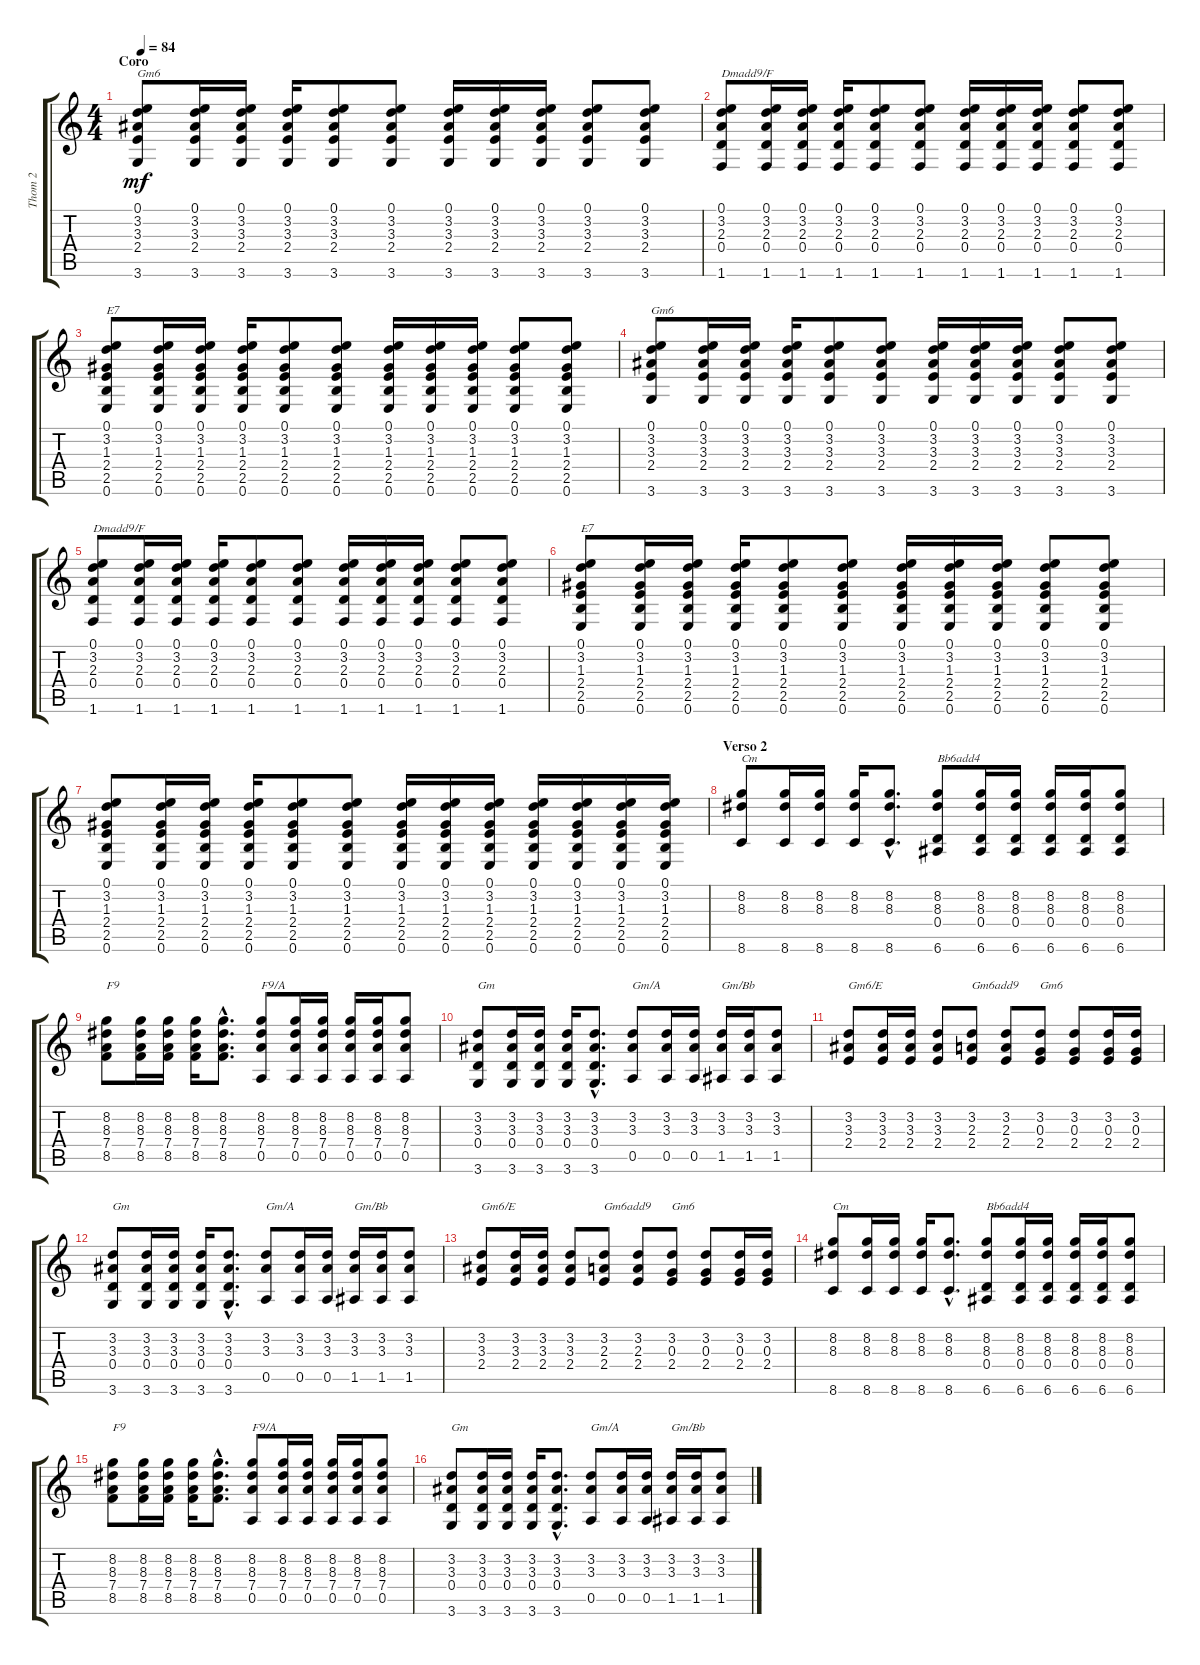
\track ("Thom 2" "Thom 2") {instrument acousticguitarnylon}
\staff {score tabs}
\tuning (E4 B3 G3 D3 A2 E2) {hide}
\ts (4 4)
\section ("" "Coro")
\tempo 84
\clef g2
\ks c
(0.1 3.2 3.3 2.4 3.6).8{txt "Gm6" dy mf} (0.1 3.2 3.3 2.4 3.6).16 (0.1 3.2 3.3 2.4 3.6).16 (0.1 3.2 3.3 2.4 3.6).16 (0.1 3.2 3.3 2.4 3.6).8 (0.1 3.2 3.3 2.4 3.6).8 (0.1 3.2 3.3 2.4 3.6).16 (0.1 3.2 3.3 2.4 3.6).16 (0.1 3.2 3.3 2.4 3.6).16 (0.1 3.2 3.3 2.4 3.6).8 (0.1 3.2 3.3 2.4 3.6).8 |
(0.1 3.2 2.3 0.4 1.6).8{txt "Dmadd9/F"} (0.1 3.2 2.3 0.4 1.6).16 (0.1 3.2 2.3 0.4 1.6).16 (0.1 3.2 2.3 0.4 1.6).16 (0.1 3.2 2.3 0.4 1.6).8 (0.1 3.2 2.3 0.4 1.6).8 (0.1 3.2 2.3 0.4 1.6).16 (0.1 3.2 2.3 0.4 1.6).16 (0.1 3.2 2.3 0.4 1.6).16 (0.1 3.2 2.3 0.4 1.6).8 (0.1 3.2 2.3 0.4 1.6).8 |
(0.1 3.2 1.3 2.4 2.5 0.6).8{txt "E7"} (0.1 3.2 1.3 2.4 2.5 0.6).16 (0.1 3.2 1.3 2.4 2.5 0.6).16 (0.1 3.2 1.3 2.4 2.5 0.6).16 (0.1 3.2 1.3 2.4 2.5 0.6).8 (0.1 3.2 1.3 2.4 2.5 0.6).8 (0.1 3.2 1.3 2.4 2.5 0.6).16 (0.1 3.2 1.3 2.4 2.5 0.6).16 (0.1 3.2 1.3 2.4 2.5 0.6).16 (0.1 3.2 1.3 2.4 2.5 0.6).8 (0.1 3.2 1.3 2.4 2.5 0.6).8 |
(0.1 3.2 3.3 2.4 3.6).8{txt "Gm6"} (0.1 3.2 3.3 2.4 3.6).16 (0.1 3.2 3.3 2.4 3.6).16 (0.1 3.2 3.3 2.4 3.6).16 (0.1 3.2 3.3 2.4 3.6).8 (0.1 3.2 3.3 2.4 3.6).8 (0.1 3.2 3.3 2.4 3.6).16 (0.1 3.2 3.3 2.4 3.6).16 (0.1 3.2 3.3 2.4 3.6).16 (0.1 3.2 3.3 2.4 3.6).8 (0.1 3.2 3.3 2.4 3.6).8 |
(0.1 3.2 2.3 0.4 1.6).8{txt "Dmadd9/F"} (0.1 3.2 2.3 0.4 1.6).16 (0.1 3.2 2.3 0.4 1.6).16 (0.1 3.2 2.3 0.4 1.6).16 (0.1 3.2 2.3 0.4 1.6).8 (0.1 3.2 2.3 0.4 1.6).8 (0.1 3.2 2.3 0.4 1.6).16 (0.1 3.2 2.3 0.4 1.6).16 (0.1 3.2 2.3 0.4 1.6).16 (0.1 3.2 2.3 0.4 1.6).8 (0.1 3.2 2.3 0.4 1.6).8 |
(0.1 3.2 1.3 2.4 2.5 0.6).8{txt "E7"} (0.1 3.2 1.3 2.4 2.5 0.6).16 (0.1 3.2 1.3 2.4 2.5 0.6).16 (0.1 3.2 1.3 2.4 2.5 0.6).16 (0.1 3.2 1.3 2.4 2.5 0.6).8 (0.1 3.2 1.3 2.4 2.5 0.6).8 (0.1 3.2 1.3 2.4 2.5 0.6).16 (0.1 3.2 1.3 2.4 2.5 0.6).16 (0.1 3.2 1.3 2.4 2.5 0.6).16 (0.1 3.2 1.3 2.4 2.5 0.6).8 (0.1 3.2 1.3 2.4 2.5 0.6).8 |
(0.1 3.2 1.3 2.4 2.5 0.6).8 (0.1 3.2 1.3 2.4 2.5 0.6).16 (0.1 3.2 1.3 2.4 2.5 0.6).16 (0.1 3.2 1.3 2.4 2.5 0.6).16 (0.1 3.2 1.3 2.4 2.5 0.6).8 (0.1 3.2 1.3 2.4 2.5 0.6).8 (0.1 3.2 1.3 2.4 2.5 0.6).16 (0.1 3.2 1.3 2.4 2.5 0.6).16 (0.1 3.2 1.3 2.4 2.5 0.6).16 (0.1 3.2 1.3 2.4 2.5 0.6).16 (0.1 3.2 1.3 2.4 2.5 0.6).16 (0.1 3.2 1.3 2.4 2.5 0.6).16 (0.1 3.2 1.3 2.4 2.5 0.6).16 |
\section ("" "Verso 2")
(8.2 8.3 8.6).8{txt "Cm"} (8.2 8.3 8.6).16 (8.2 8.3 8.6).16 (8.2 8.3 8.6).16 (8.2{hac} 8.3{hac} 8.6{hac}).8{d} (8.2 8.3 0.4 6.6).8{txt "Bb6add4"} (8.2 8.3 0.4 6.6).16 (8.2 8.3 0.4 6.6).16 (8.2 8.3 0.4 6.6).16 (8.2 8.3 0.4 6.6).16 (8.2 8.3 0.4 6.6).8 |
(8.2 8.3 7.4 8.5).8{txt "F9"} (8.2 8.3 7.4 8.5).16 (8.2 8.3 7.4 8.5).16 (8.2 8.3 7.4 8.5).16 (8.2{hac} 8.3{hac} 7.4{hac} 8.5{hac}).8{d} (8.2 8.3 7.4 0.5).8{txt "F9/A"} (8.2 8.3 7.4 0.5).16 (8.2 8.3 7.4 0.5).16 (8.2 8.3 7.4 0.5).16 (8.2 8.3 7.4 0.5).16 (8.2 8.3 7.4 0.5).8 |
(3.2 3.3 0.4 3.6).8{txt "Gm"} (3.2 3.3 0.4 3.6).16 (3.2 3.3 0.4 3.6).16 (3.2 3.3 0.4 3.6).16 (3.2{hac} 3.3{hac} 0.4{hac} 3.6{hac}).8{d} (3.2 3.3 0.5).8{txt "Gm/A"} (3.2 3.3 0.5).16 (3.2 3.3 0.5).16 (3.2 3.3 1.5).16{txt "Gm/Bb"} (3.2 3.3 1.5).16 (3.2 3.3 1.5).8 |
(3.2 3.3 2.4).8{txt "Gm6/E"} (3.2 3.3 2.4).16 (3.2 3.3 2.4).16 (3.2 3.3 2.4).8 (3.2 2.3 2.4).8{txt "Gm6add9"} (3.2 2.3 2.4).8 (3.2 0.3 2.4).8{txt "Gm6"} (3.2 0.3 2.4).8 (3.2 0.3 2.4).16 (3.2 0.3 2.4).16 |
(3.2 3.3 0.4 3.6).8{txt "Gm"} (3.2 3.3 0.4 3.6).16 (3.2 3.3 0.4 3.6).16 (3.2 3.3 0.4 3.6).16 (3.2{hac} 3.3{hac} 0.4{hac} 3.6{hac}).8{d} (3.2 3.3 0.5).8{txt "Gm/A"} (3.2 3.3 0.5).16 (3.2 3.3 0.5).16 (3.2 3.3 1.5).16{txt "Gm/Bb"} (3.2 3.3 1.5).16 (3.2 3.3 1.5).8 |
(3.2 3.3 2.4).8{txt "Gm6/E"} (3.2 3.3 2.4).16 (3.2 3.3 2.4).16 (3.2 3.3 2.4).8 (3.2 2.3 2.4).8{txt "Gm6add9"} (3.2 2.3 2.4).8 (3.2 0.3 2.4).8{txt "Gm6"} (3.2 0.3 2.4).8 (3.2 0.3 2.4).16 (3.2 0.3 2.4).16 |
(8.2 8.3 8.6).8{txt "Cm"} (8.2 8.3 8.6).16 (8.2 8.3 8.6).16 (8.2 8.3 8.6).16 (8.2{hac} 8.3{hac} 8.6{hac}).8{d} (8.2 8.3 0.4 6.6).8{txt "Bb6add4"} (8.2 8.3 0.4 6.6).16 (8.2 8.3 0.4 6.6).16 (8.2 8.3 0.4 6.6).16 (8.2 8.3 0.4 6.6).16 (8.2 8.3 0.4 6.6).8 |
(8.2 8.3 7.4 8.5).8{txt "F9"} (8.2 8.3 7.4 8.5).16 (8.2 8.3 7.4 8.5).16 (8.2 8.3 7.4 8.5).16 (8.2{hac} 8.3{hac} 7.4{hac} 8.5{hac}).8{d} (8.2 8.3 7.4 0.5).8{txt "F9/A"} (8.2 8.3 7.4 0.5).16 (8.2 8.3 7.4 0.5).16 (8.2 8.3 7.4 0.5).16 (8.2 8.3 7.4 0.5).16 (8.2 8.3 7.4 0.5).8 |
(3.2 3.3 0.4 3.6).8{txt "Gm"} (3.2 3.3 0.4 3.6).16 (3.2 3.3 0.4 3.6).16 (3.2 3.3 0.4 3.6).16 (3.2{hac} 3.3{hac} 0.4{hac} 3.6{hac}).8{d} (3.2 3.3 0.5).8{txt "Gm/A"} (3.2 3.3 0.5).16 (3.2 3.3 0.5).16 (3.2 3.3 1.5).16{txt "Gm/Bb"} (3.2 3.3 1.5).16 (3.2 3.3 1.5).8
